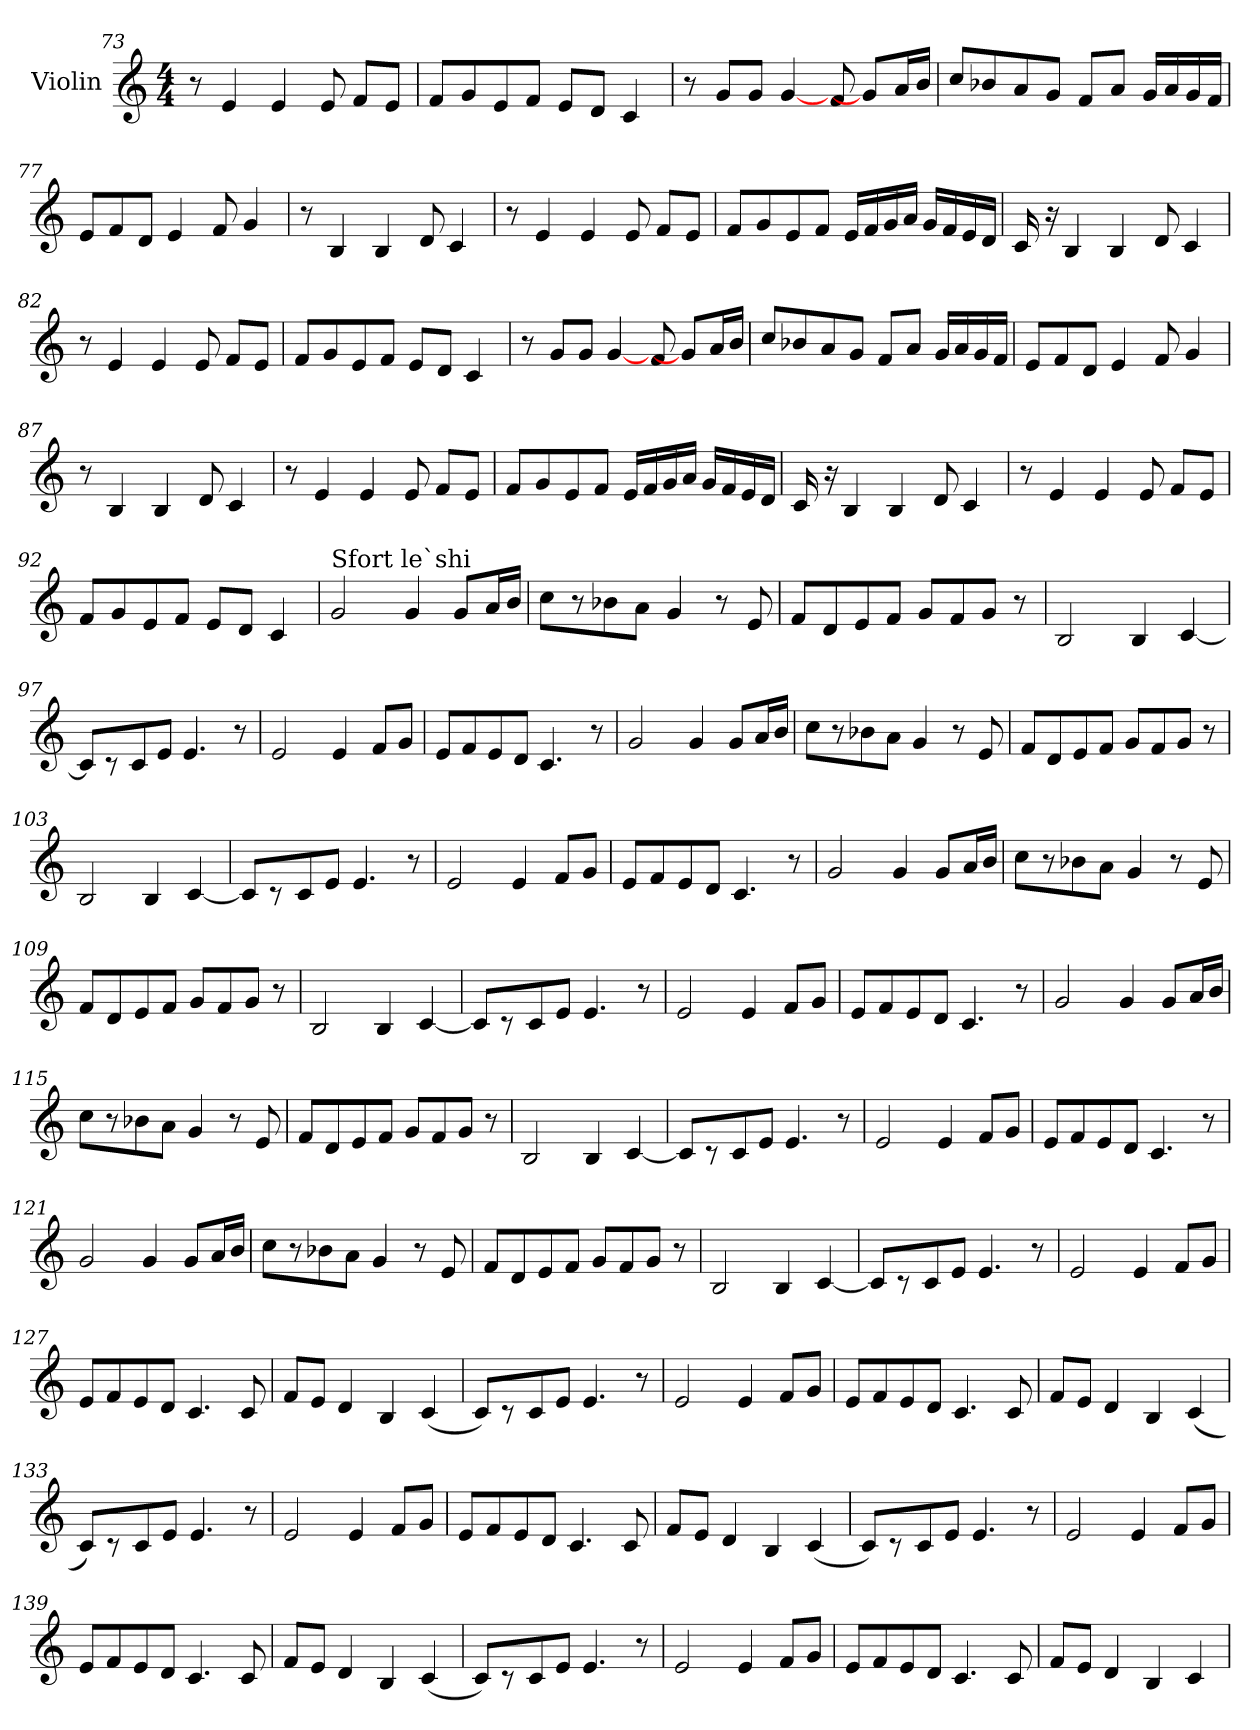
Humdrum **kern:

**kern
*part1
*staff1
*I"Violin
!!LO:PB:g=z
*clefG2
*k[]
*C:
*M4/4
=73
8r
4e/
4e/
8e/
8f/L
8e/J
=74
8f/L
8g/
8e/
8f/J
8e/L
8d/J
4c/
=75
8r
8g/L
8g/J
[4g/
8f/
8g/L]
16a/L
16b/JJ
=76
8cc/L
8b-X/
8a/
8g/J
8f/L
8a/J
16g/LL
16a/
16g/
16f/JJ
!!LO:LB:g=z
=77
8e/L
8f/
8d/J
4e/
8f/
4g/
!!LO:LB:g=z
=78
8r
4B/
4B/
8d/
4c/
=79
8r
4e/
4e/
8e/
8f/L
8e/J
=80
8f/L
8g/
8e/
8f/J
16e/LL
16f/
16g/
16a/JJ
16g/LL
16f/
16e/
16d/JJ
=81
16c/
16r
4B/
4B/
8d/
4c/
!!LO:LB:g=z
=82
8r
4e/
4e/
8e/
8f/L
8e/J
=83
8f/L
8g/
8e/
8f/J
8e/L
8d/J
4c/
=84
8r
8g/L
8g/J
[4g/
8f/
8g/L]
16a/L
16b/JJ
=85
8cc/L
8b-X/
8a/
8g/J
8f/L
8a/J
16g/LL
16a/
16g/
16f/JJ
!!LO:LB:g=z
=86
8e/L
8f/
8d/J
4e/
8f/
4g/
!!LO:LB:g=z
=87
8r
4B/
4B/
8d/
4c/
=88
8r
4e/
4e/
8e/
8f/L
8e/J
=89
8f/L
8g/
8e/
8f/J
16e/LL
16f/
16g/
16a/JJ
16g/LL
16f/
16e/
16d/JJ
=90
16c/
16r
4B/
4B/
8d/
4c/
!!LO:LB:g=z
=91
8r
4e/
4e/
8e/
8f/L
8e/J
=92
8f/L
8g/
8e/
8f/J
8e/L
8d/J
4c/
=93
!LO:TX:a:t=Sfort le`shi
2g/
4g/
8g/L
16a/L
16b/JJ
=94
8cc\L
8r
8b-X\
8a\J
4g/
8r
8e/
=95
8f/L
8d/
8e/
8f/J
8g/L
8f/
8g/J
8r
!!LO:LB:g=z
=96
2B/
4B/
[4c/
=97
8c/L]
8r
8c/
8e/J
4.e/
8r
=98
2e/
4e/
8f/L
8g/J
=99
8e/L
8f/
8e/
8d/J
4.c/
8r
=100
2g/
4g/
8g/L
16a/L
16b/JJ
!!LO:PB:g=z
=101
8cc\L
8r
8b-X\
8a\J
4g/
8r
8e/
=102
8f/L
8d/
8e/
8f/J
8g/L
8f/
8g/J
8r
!!LO:LB:g=z
=103
2B/
4B/
[4c/
=104
8c/L]
8r
8c/
8e/J
4.e/
8r
=105
2e/
4e/
8f/L
8g/J
=106
8e/L
8f/
8e/
8d/J
4.c/
8r
=107
2g/
4g/
8g/L
16a/L
16b/JJ
!!LO:LB:g=z
=108
8cc\L
8r
8b-X\
8a\J
4g/
8r
8e/
=109
8f/L
8d/
8e/
8f/J
8g/L
8f/
8g/J
8r
!!LO:LB:g=z
=110
2B/
4B/
[4c/
=111
8c/L]
8r
8c/
8e/J
4.e/
8r
=112
2e/
4e/
8f/L
8g/J
=113
8e/L
8f/
8e/
8d/J
4.c/
8r
=114
2g/
4g/
8g/L
16a/L
16b/JJ
!!LO:LB:g=z
=115
8cc\L
8r
8b-X\
8a\J
4g/
8r
8e/
=116
8f/L
8d/
8e/
8f/J
8g/L
8f/
8g/J
8r
!!LO:LB:g=z
=117
2B/
4B/
[4c/
=118
8c/L]
8r
8c/
8e/J
4.e/
8r
=119
2e/
4e/
8f/L
8g/J
=120
8e/L
8f/
8e/
8d/J
4.c/
8r
=121
2g/
4g/
8g/L
16a/L
16b/JJ
!!LO:LB:g=z
=122
8cc\L
8r
8b-X\
8a\J
4g/
8r
8e/
=123
8f/L
8d/
8e/
8f/J
8g/L
8f/
8g/J
8r
!!LO:LB:g=z
=124
2B/
4B/
[4c/
=125
8c/L]
8r
8c/
8e/J
4.e/
8r
=126
2e/
4e/
8f/L
8g/J
=127
8e/L
8f/
8e/
8d/J
4.c/
8c/
=128
8f/L
8e/J
4d/
4B/
(4c/
!!LO:PB:g=z
=129
8c/L)
8r
8c/
8e/J
4.e/
8r
=130
2e/
4e/
8f/L
8g/J
=131
8e/L
8f/
8e/
8d/J
4.c/
8c/
=132
8f/L
8e/J
4d/
4B/
(4c/
=133
8c/L)
8r
8c/
8e/J
4.e/
8r
!!LO:LB:g=z
=134
2e/
4e/
8f/L
8g/J
=135
8e/L
8f/
8e/
8d/J
4.c/
8c/
=136
8f/L
8e/J
4d/
4B/
(4c/
=137
8c/L)
8r
8c/
8e/J
4.e/
8r
=138
2e/
4e/
8f/L
8g/J
!!LO:LB:g=z
=139
8e/L
8f/
8e/
8d/J
4.c/
8c/
=140
8f/L
8e/J
4d/
4B/
(4c/
=141
8c/L)
8r
8c/
8e/J
4.e/
8r
=142
2e/
4e/
8f/L
8g/J
=143
8e/L
8f/
8e/
8d/J
4.c/
8c/
!!LO:LB:g=z
=144
8f/L
8e/J
4d/
4B/
4c/
=
*-
